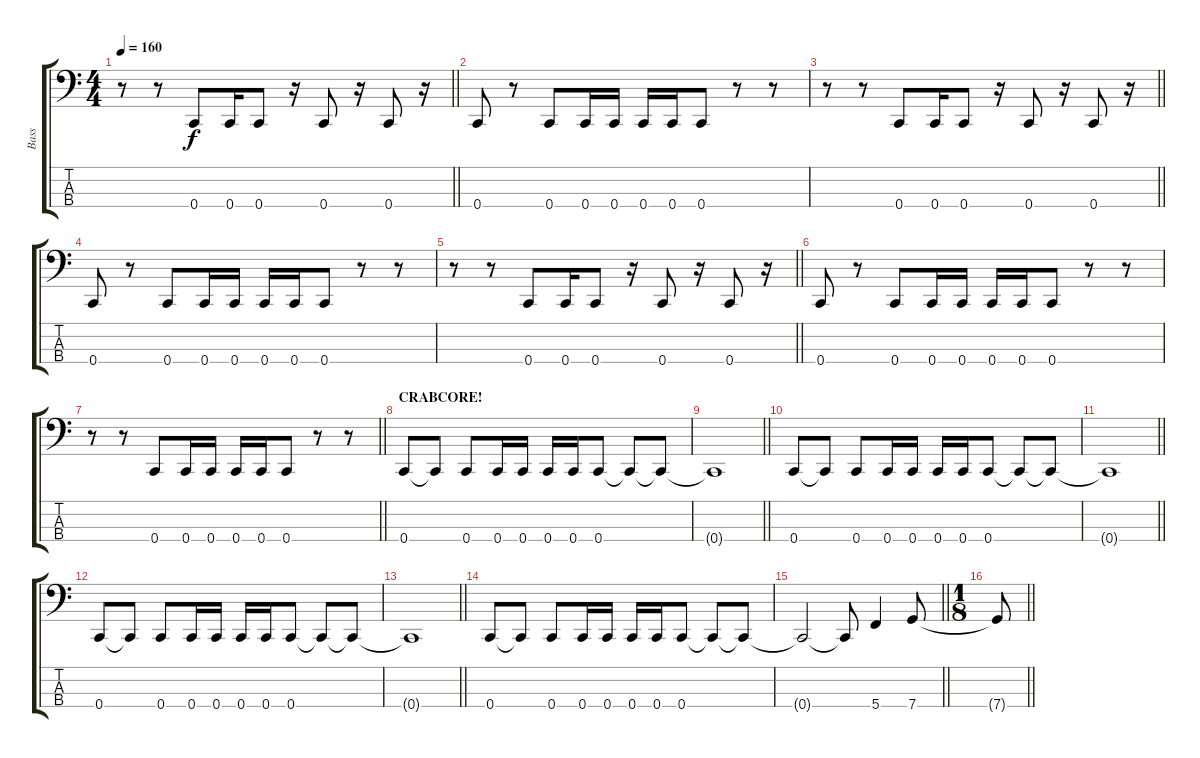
\track ("Bass" "Bass") {instrument electricbassfinger}
\staff {score tabs}
\tuning (F2 C2 G1 C1) {hide}
\ts (4 4)
\tempo 160
\clef f4
\barLineRight lightlight
\ks c
r.8{dy f} r.8 0.4.8 0.4.16 0.4.8 r.16 0.4.8 r.16 0.4.8 r.16 |
0.4.8 r.8 0.4.8 0.4.16 0.4.16 0.4.16 0.4.16 0.4.8 r.8 r.8 |
\barLineRight lightlight
r.8 r.8 0.4.8 0.4.16 0.4.8 r.16 0.4.8 r.16 0.4.8 r.16 |
0.4.8 r.8 0.4.8 0.4.16 0.4.16 0.4.16 0.4.16 0.4.8 r.8 r.8 |
\barLineRight lightlight
r.8 r.8 0.4.8 0.4.16 0.4.8 r.16 0.4.8 r.16 0.4.8 r.16 |
0.4.8 r.8 0.4.8 0.4.16 0.4.16 0.4.16 0.4.16 0.4.8 r.8 r.8 |
\barLineRight lightlight
r.8 r.8 0.4.8 0.4.16 0.4.16 0.4.16 0.4.16 0.4.8 r.8 r.8 |
\section ("" "CRABCORE!")
0.4.8 0.4{t}.8 0.4.8 0.4.16 0.4.16 0.4.16 0.4.16 0.4.8 0.4{t}.8 0.4{t}.8 |
\barLineRight lightlight
0.4{t}.1 |
0.4.8 0.4{t}.8 0.4.8 0.4.16 0.4.16 0.4.16 0.4.16 0.4.8 0.4{t}.8 0.4{t}.8 |
\barLineRight lightlight
0.4{t}.1 |
0.4.8 0.4{t}.8 0.4.8 0.4.16 0.4.16 0.4.16 0.4.16 0.4.8 0.4{t}.8 0.4{t}.8 |
\barLineRight lightlight
0.4{t}.1 |
0.4.8 0.4{t}.8 0.4.8 0.4.16 0.4.16 0.4.16 0.4.16 0.4.8 0.4{t}.8 0.4{t}.8 |
\barLineRight lightlight
0.4{t}.2 0.4{t}.8 5.4.4 7.4.8 |
\ts (1 8)
\barLineRight lightlight
7.4{t}.8
